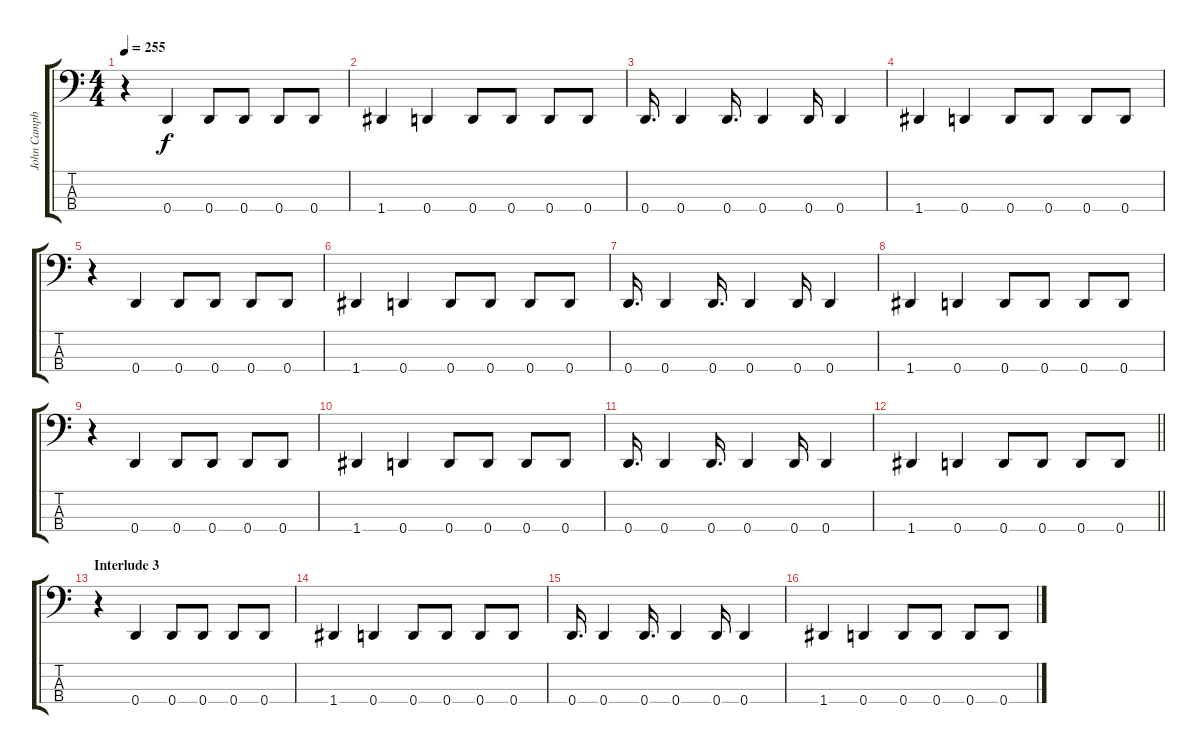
\track ("John Campbell" "John Campb") {instrument electricbasspick}
\staff {score tabs}
\tuning (G2 D2 A1 D1) {hide}
\ts (4 4)
\tempo 255
\clef f4
\ks c
r.4{dy f} 0.4.4 0.4.8 0.4.8 0.4.8 0.4.8 |
1.4.4 0.4.4 0.4.8 0.4.8 0.4.8 0.4.8 |
0.4.16{d} 0.4.4 0.4.16{d} 0.4.4 0.4.16 0.4.4 |
1.4.4 0.4.4 0.4.8 0.4.8 0.4.8 0.4.8 |
r.4 0.4.4 0.4.8 0.4.8 0.4.8 0.4.8 |
1.4.4 0.4.4 0.4.8 0.4.8 0.4.8 0.4.8 |
0.4.16{d} 0.4.4 0.4.16{d} 0.4.4 0.4.16 0.4.4 |
1.4.4 0.4.4 0.4.8 0.4.8 0.4.8 0.4.8 |
r.4 0.4.4 0.4.8 0.4.8 0.4.8 0.4.8 |
1.4.4 0.4.4 0.4.8 0.4.8 0.4.8 0.4.8 |
0.4.16{d} 0.4.4 0.4.16{d} 0.4.4 0.4.16 0.4.4 |
\barLineRight lightlight
1.4.4 0.4.4 0.4.8 0.4.8 0.4.8 0.4.8 |
\section ("" "Interlude 3")
r.4 0.4.4 0.4.8 0.4.8 0.4.8 0.4.8 |
1.4.4 0.4.4 0.4.8 0.4.8 0.4.8 0.4.8 |
0.4.16{d} 0.4.4 0.4.16{d} 0.4.4 0.4.16 0.4.4 |
1.4.4 0.4.4 0.4.8 0.4.8 0.4.8 0.4.8
